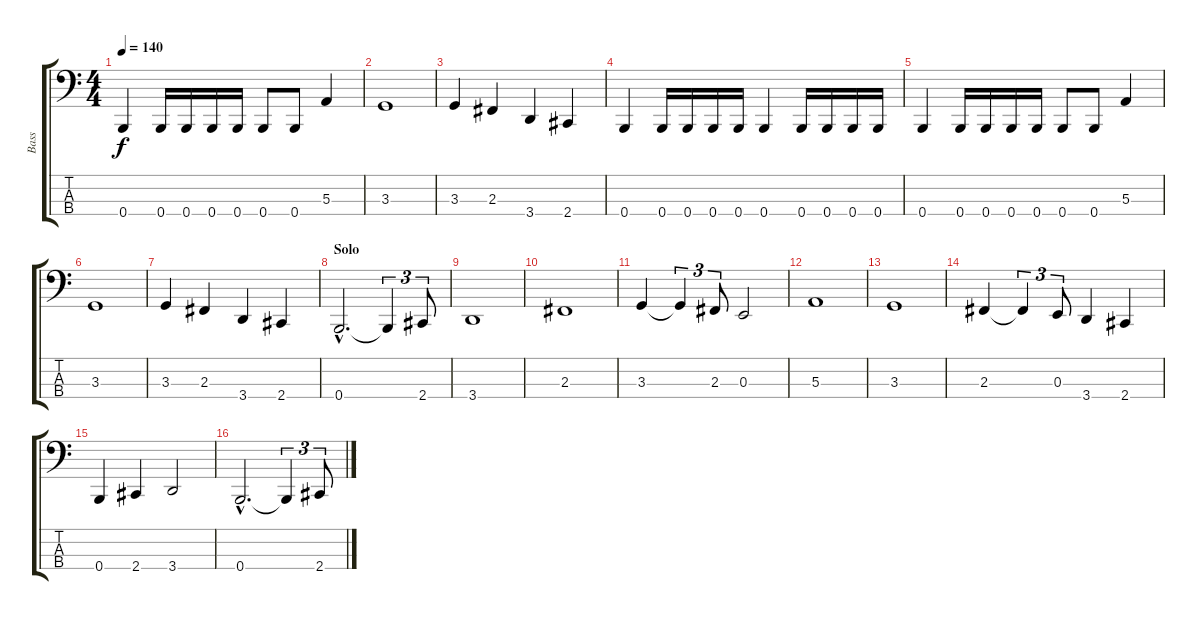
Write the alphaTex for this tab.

\track ("Bass " "Bass ") {instrument electricbasspick}
\staff {score tabs}
\tuning (D2 A1 E1 B0) {hide}
\ts (4 4)
\tempo 140
\clef f4
\ks c
0.4.4{dy f} 0.4.16 0.4.16 0.4.16 0.4.16 0.4.8 0.4.8 5.3.4 |
3.3.1 |
3.3.4 2.3.4 3.4.4 2.4.4 |
0.4.4 0.4.16 0.4.16 0.4.16 0.4.16 0.4.4 0.4.16 0.4.16 0.4.16 0.4.16 |
0.4.4 0.4.16 0.4.16 0.4.16 0.4.16 0.4.8 0.4.8 5.3.4 |
3.3.1 |
3.3.4 2.3.4 3.4.4 2.4.4 |
\section ("" "Solo")
0.4{hac}.2{d} 0.4{t}.4{tu (3 2)} 2.4.8{tu (3 2)} |
3.4.1 |
2.3.1 |
3.3.4 3.3{t}.4{tu (3 2)} 2.3.8{tu (3 2)} 0.3.2 |
5.3.1 |
3.3.1 |
2.3.4 2.3{t}.4{tu (3 2)} 0.3.8{tu (3 2)} 3.4.4 2.4.4 |
0.4.4 2.4.4 3.4.2 |
0.4{hac}.2{d} 0.4{t}.4{tu (3 2)} 2.4.8{tu (3 2)}
